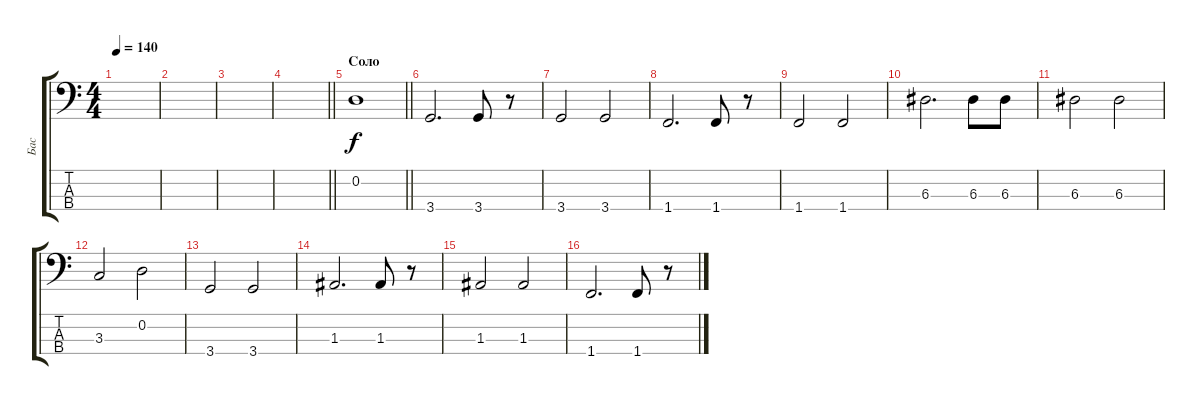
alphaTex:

\track ("Бас" "Бас") {instrument electricbassfinger}
\staff {score tabs}
\tuning (G2 D2 A1 E1) {hide}
\ts (4 4)
\tempo 140
\clef f4
\ks c
|
|
|
\barLineRight lightlight
|
\section ("" "Соло")
\barLineRight lightlight
0.2.1 |
3.4.2{d} 3.4.8 r.8 |
3.4.2 3.4.2 |
1.4.2{d} 1.4.8 r.8 |
1.4.2 1.4.2 |
6.3.2{d} 6.3.8 6.3.8 |
6.3.2 6.3.2 |
3.3.2 0.2.2 |
3.4.2 3.4.2 |
1.3.2{d} 1.3.8 r.8 |
1.3.2 1.3.2 |
1.4.2{d} 1.4.8 r.8
